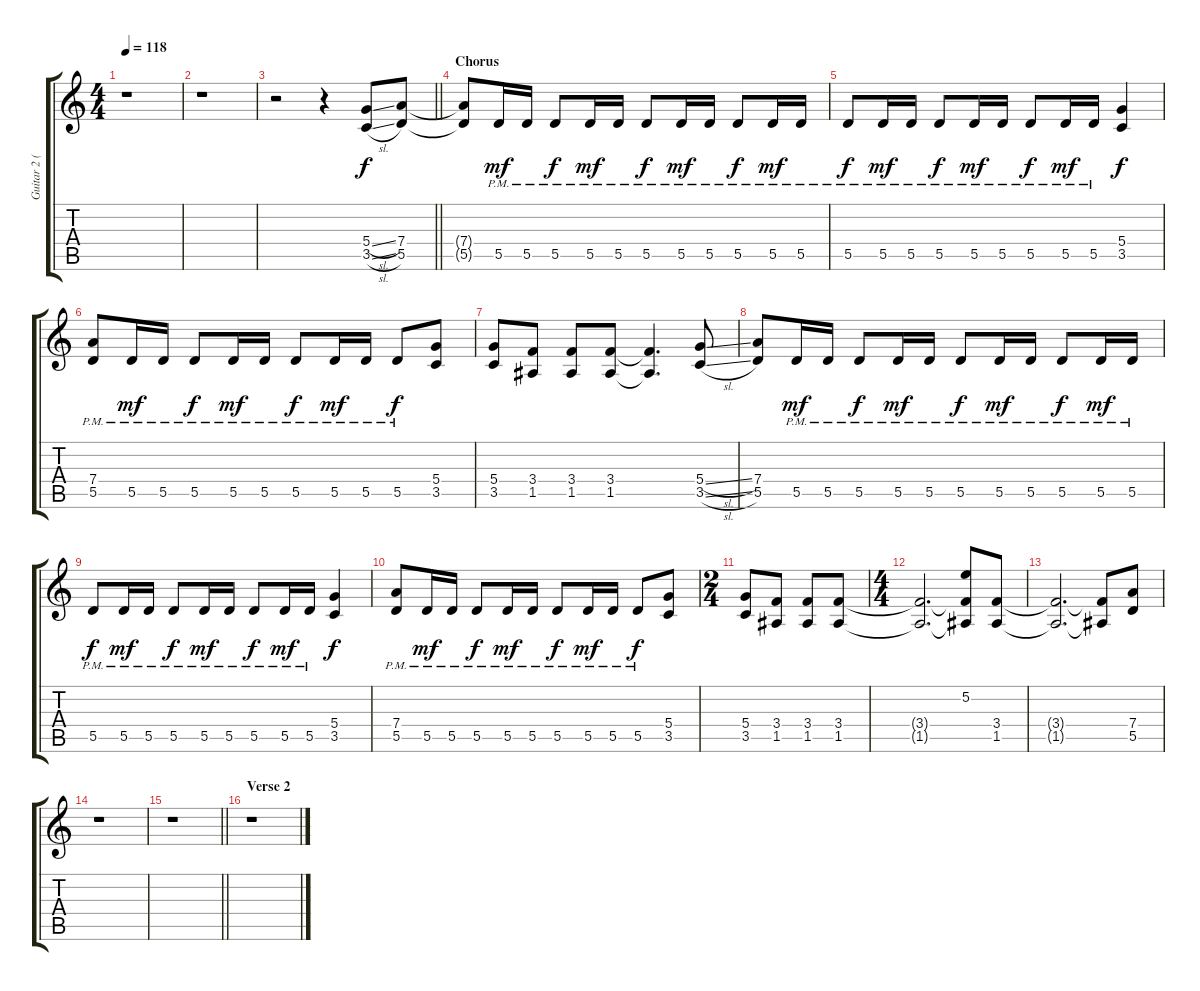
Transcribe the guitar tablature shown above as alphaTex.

\track ("Guitar 2 (M. Wilton)" "Guitar 2 (") {instrument distortionguitar}
\staff {score tabs}
\tuning (E4 B3 G3 D3 A2 E2) {hide}
\ts (4 4)
\tempo 118
\clef g2
\ks c
r.1{dy f} |
r.1 |
\barLineRight lightlight
r.2 r.4 (5.4{sl} 3.5{sl}).8 (7.4 5.5).8 |
\section ("" "Chorus")
(7.4{t} 5.5{t}).8 5.5{pm}.16{dy mf} 5.5{pm}.16 5.5{pm}.8{dy f} 5.5{pm}.16{dy mf} 5.5{pm}.16 5.5{pm}.8{dy f} 5.5{pm}.16{dy mf} 5.5{pm}.16 5.5{pm}.8{dy f} 5.5{pm}.16{dy mf} 5.5{pm}.16 |
5.5{pm}.8{dy f} 5.5{pm}.16{dy mf} 5.5{pm}.16 5.5{pm}.8{dy f} 5.5{pm}.16{dy mf} 5.5{pm}.16 5.5{pm}.8{dy f} 5.5{pm}.16{dy mf} 5.5{pm}.16 (5.4 3.5).4{dy f} |
(7.4{pm} 5.5{pm}).8 5.5{pm}.16{dy mf} 5.5{pm}.16 5.5{pm}.8{dy f} 5.5{pm}.16{dy mf} 5.5{pm}.16 5.5{pm}.8{dy f} 5.5{pm}.16{dy mf} 5.5{pm}.16 5.5{pm}.8{dy f} (5.4 3.5).8 |
(5.4 3.5).8 (3.4 1.5).8 (3.4 1.5).8 (3.4 1.5).8 (3.4{t} 1.5{t}).4{d} (5.4{sl} 3.5{sl}).8 |
(7.4 5.5).8 5.5{pm}.16{dy mf} 5.5{pm}.16 5.5{pm}.8{dy f} 5.5{pm}.16{dy mf} 5.5{pm}.16 5.5{pm}.8{dy f} 5.5{pm}.16{dy mf} 5.5{pm}.16 5.5{pm}.8{dy f} 5.5{pm}.16{dy mf} 5.5{pm}.16 |
5.5{pm}.8{dy f} 5.5{pm}.16{dy mf} 5.5{pm}.16 5.5{pm}.8{dy f} 5.5{pm}.16{dy mf} 5.5{pm}.16 5.5{pm}.8{dy f} 5.5{pm}.16{dy mf} 5.5{pm}.16 (5.4 3.5).4{dy f} |
(7.4{pm} 5.5{pm}).8 5.5{pm}.16{dy mf} 5.5{pm}.16 5.5{pm}.8{dy f} 5.5{pm}.16{dy mf} 5.5{pm}.16 5.5{pm}.8{dy f} 5.5{pm}.16{dy mf} 5.5{pm}.16 5.5{pm}.8{dy f} (5.4 3.5).8 |
\ts (2 4)
(5.4 3.5).8 (3.4 1.5).8 (3.4 1.5).8 (3.4 1.5).8 |
\ts (4 4)
(3.4{t} 1.5{t}).2{d} (5.2 3.4{t} 1.5{t}).8 (3.4 1.5).8 |
(3.4{t} 1.5{t}).2{d} (3.4{t} 1.5{t}).8 (7.4 5.5).8 |
r.1 |
\barLineRight lightlight
r.1 |
\section ("" "Verse 2")
r.1
